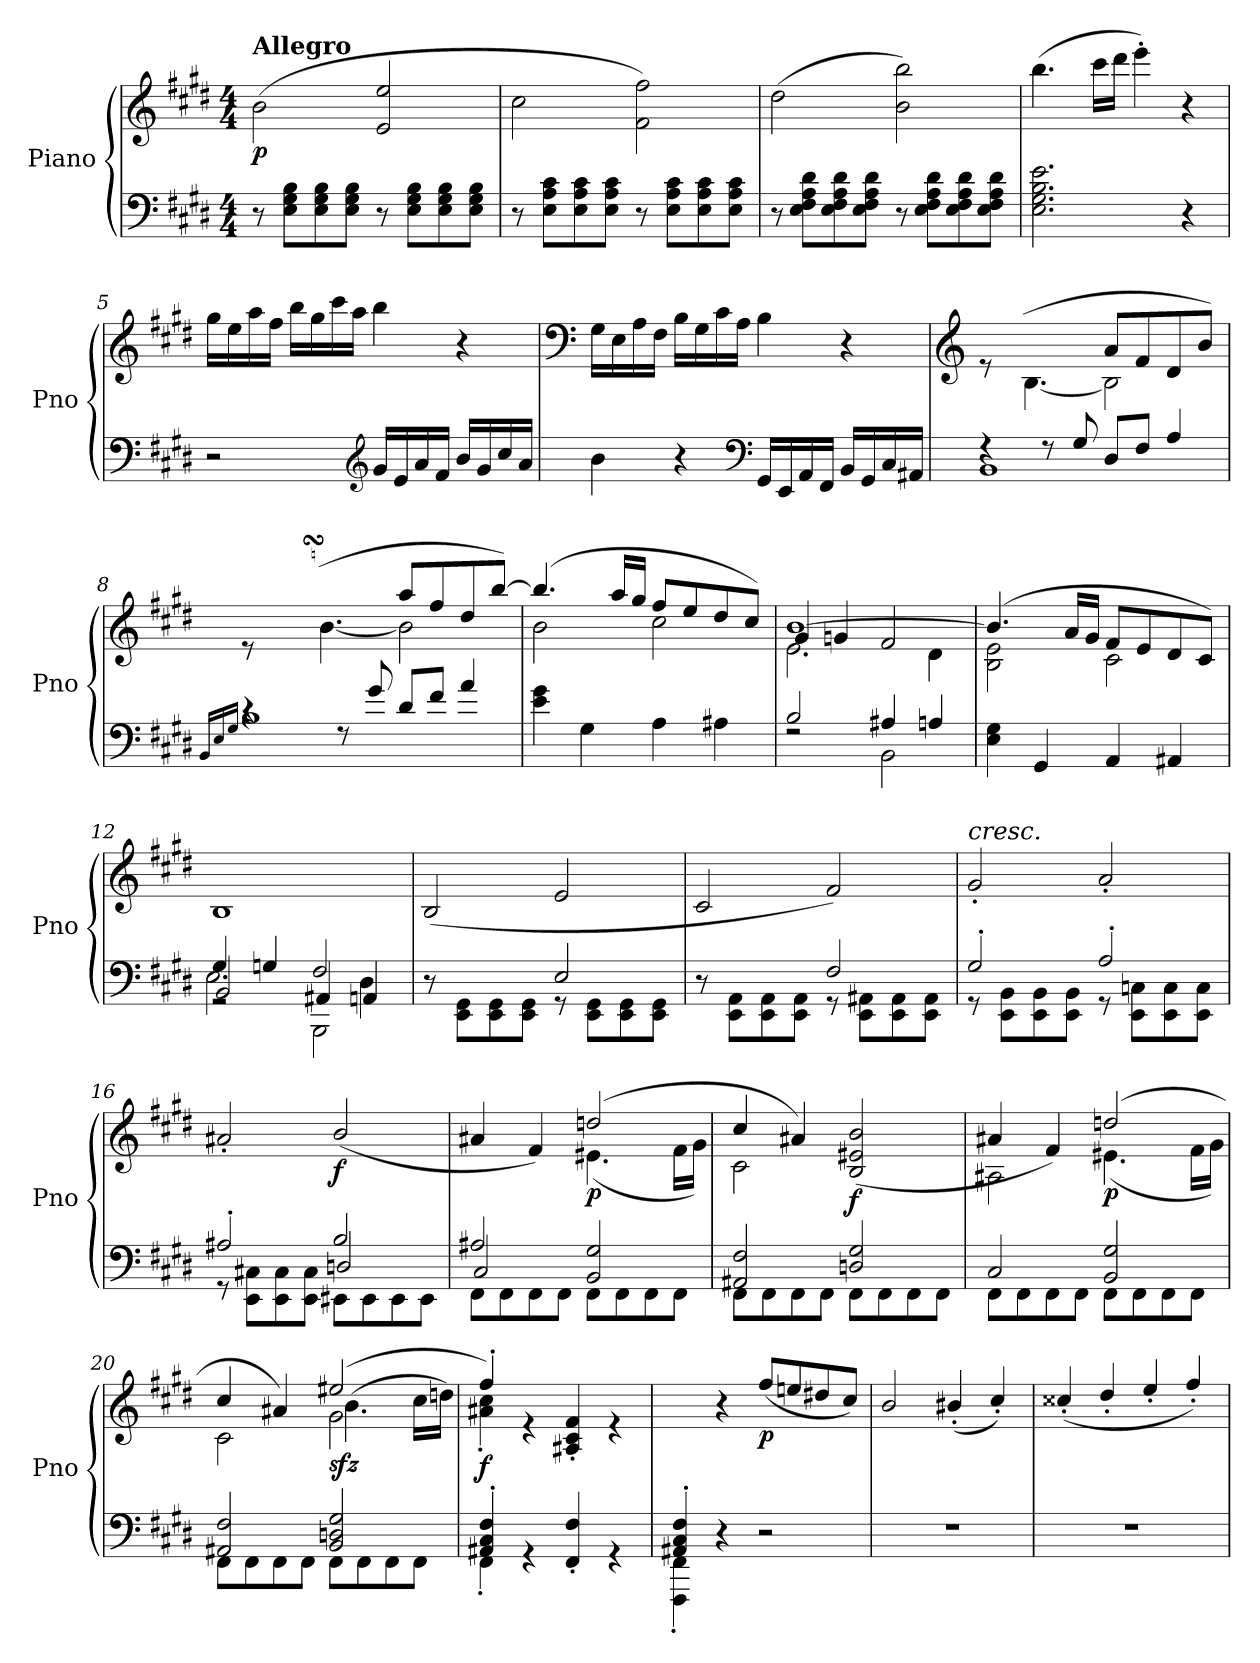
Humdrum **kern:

**kern	**kern	**dynam
*part1	*part1	*part1
*staff2	*staff1	*staff1/2
*I"Piano	*	*
*I'Pno	*	*
*clefF4	*clefG2	*
*k[f#c#g#d#]	*k[f#c#g#d#]	*
*M4/4	*M4/4	*
=1	=1	=1
!	!LO:TX:a:B:t=Allegro	!
!	!	!LO:DY:b
8r	(2b\	p
8E\ 8G#\ 8B\L	.	.
8E\ 8G#\ 8B\	.	.
8E\ 8G#\ 8B\J	.	.
8r	2e/ 2ee/	.
8E\ 8G#\ 8B\L	.	.
8E\ 8G#\ 8B\	.	.
8E\ 8G#\ 8B\J	.	.
=2	=2	=2
8r	2cc#\	.
8E\ 8A\ 8c#\L	.	.
8E\ 8A\ 8c#\	.	.
8E\ 8A\ 8c#\J	.	.
8r	2f#\ 2ff#\)	.
8E\ 8A\ 8c#\L	.	.
8E\ 8A\ 8c#\	.	.
8E\ 8A\ 8c#\J	.	.
=3	=3	=3
8r	(2dd#\	.
8E\ 8F#\ 8A\ 8d#\L	.	.
8E\ 8F#\ 8A\ 8d#\	.	.
8E\ 8F#\ 8A\ 8d#\J	.	.
8r	2b\ 2bb\)	.
8E\ 8F#\ 8A\ 8d#\L	.	.
8E\ 8F#\ 8A\ 8d#\	.	.
8E\ 8F#\ 8A\ 8d#\J	.	.
=4	=4	=4
2.E\ 2.G#\ 2.B\ 2.e\	(4.bb\	.
.	16ccc#\LL	.
.	16ddd#\JJ	.
.	4eee'\)	.
4r	4r	.
!!LO:LB:g=z
=5	=5	=5
2r	16gg#\LL	.
.	16ee\	.
.	16aa\	.
.	16ff#\JJ	.
.	16bb\LL	.
.	16gg#\	.
.	16ccc#\	.
.	16aa\JJ	.
*clefG2	*	*
16g#/LL	4bb\	.
16e/	.	.
16a/	.	.
16f#/JJ	.	.
16b/LL	4r	.
16g#/	.	.
16cc#/	.	.
16a/JJ	.	.
=6	=6	=6
*	*clefF4	*
4b\	16G#\LL	.
.	16E\	.
.	16A\	.
.	16F#\JJ	.
4r	16B\LL	.
.	16G#\	.
.	16c#\	.
.	16A\JJ	.
*clefF4	*	*
16GG#/LL	4B\	.
16EE/	.	.
16AA/	.	.
16FF#/JJ	.	.
16BB/LL	4r	.
16GG#/	.	.
16C#/	.	.
16AA#X/JJ	.	.
=7	=7	=7
*	*clefG2	*
*^	*^	*
4rF	1BB	8re	8ryy	.
.	.	(8B/Lyy	[4.B\	.
8rF	.	8g#/	.	.
8G#/	.	8e/J	.	.
8D#/L	.	8a/L	2B\]	.
8F#/J	.	8f#/	.	.
4A/	.	8d#/	.	.
.	.	8b/J)	.	.
*	*	*v	*v	*
!!LO:LB:g=z
=8	=8	=8	=8
.	16qBB/LL	.	.
.	16qE/	.	.
.	16qG#/JJ	.	.
*	*	*^	*
*	*	*	*^	*
*	*	*	*	*Xtuplet	*
4rc	1B	8re	8ryy	24cc#!yy	.
.	.	.	.	24b!yy	.
.	.	.	.	24a#X!yy	.
.	.	(>8bsSSS/Lyy	[4.b\	2..ryy	.
8rF	.	8gg#/	.	.	.
8g#/	.	8ee/J	.	.	.
8d#/L	.	8aa/L	2b\]	.	.
8f#/J	.	8ff#/	.	.	.
4a/	.	8dd#/	.	.	.
.	.	[8bb/J)	.	.	.
*v	*v	*	*	*	*
*	*	*v	*v	*
=9	=9	=9	=9
4e\ 4g#\	(4.bb/]	2b\	.
4G#\	.	.	.
.	16aa/LL	.	.
.	16gg#/JJ	.	.
4A\	8ff#/L	2cc#\	.
.	8ee/	.	.
4A#X\	8dd#/	.	.
.	8cc#/J)	.	.
=10	=10	=10	=10
*^	*	*^	*
2B/	2rF	[1b	2.e\	4g#/	.
.	.	.	.	4gn/	.
4A#X/	2BB\	.	.	2f#/	.
4An/	.	.	4d#\	.	.
*v	*v	*	*	*	*
*	*	*v	*v	*
=11	=11	=11	=11
4E\ 4G#\	(4.b/]	2B\ 2e\	.
4GG#/	.	.	.
.	16a/LL	.	.
.	16g#/JJ	.	.
4AA/	8f#/L	2c#\	.
.	8e/	.	.
4AA#X/	8d#/	.	.
.	8c#/J)	.	.
*	*v	*v	*
=12	=12	=12
*^	*	*
*	*^	*	*
*	*	*^	*	*
4G#/	2BB/	2.E\	2rGG	1B	.
4Gn/	.	.	.	.	.
2F#/	4AA#X/	.	2BBB\	.	.
.	4AAn/	4D#\	.	.	.
*	*v	*v	*v	*	*
!!LO:LB:g=z
=13	=13	=13	=13
2ryy	8r	(2B/	.
.	8EE\ 8GG#\L	.	.
.	8EE\ 8GG#\	.	.
.	8EE\ 8GG#\J	.	.
2E/	8rGG	2e/	.
.	8EE\ 8GG#\L	.	.
.	8EE\ 8GG#\	.	.
.	8EE\ 8GG#\J	.	.
=14	=14	=14	=14
2ryy	8r	2c#/	.
.	8EE\ 8AA\L	.	.
.	8EE\ 8AA\	.	.
.	8EE\ 8AA\J	.	.
2F#/	8rGG	2f#/)	.
.	8EE\ 8AA#X\L	.	.
.	8EE\ 8AA#\	.	.
.	8EE\ 8AA#\J	.	.
=15	=15	=15	=15
!	!	!LO:TX:a:i:t=cresc.	!
2G#'/	8r	2g#'/	.
.	8EE\ 8BB\L	.	.
.	8EE\ 8BB\	.	.
.	8EE\ 8BB\J	.	.
2A'/	8r	2a'/	.
.	8EE\ 8Cn\L	.	.
.	8EE\ 8C\	.	.
.	8EE\ 8C\J	.	.
=16	=16	=16	=16
*	*^	*	*
2A#X'/	8rGG	2ryy	2a#X'/	.
.	8EE\ 8C#X\L	.	.	.
.	8EE\ 8C#\	.	.	.
.	8EE\ 8C#\J	.	.	.
!	!	!	!	!LO:DY:b
2B/	8EE#X\L	2Dn/	(2b/	f
.	8EE#\	.	.	.
.	8EE#\	.	.	.
.	8EE#\J	.	.	.
!!LO:LB:g=z
=17	=17	=17	=17	=17
*	*	*	*^	*
2A#X/	2C#/	8FF#\L	4a#X/	2ryy	.
.	.	8FF#\	.	.	.
.	.	8FF#\	4f#/)	.	.
.	.	8FF#\J	.	.	.
!	!	!	!	!	!LO:DY:b
2ryy	2BB/ 2G#/	8FF#\L	(2ddn/	(4.e#X\	p
.	.	8FF#\	.	.	.
.	.	8FF#\	.	.	.
.	.	8FF#\J	.	16f#\LL	.
.	.	.	.	16g#\JJ)	.
*	*v	*v	*	*	*
=18	=18	=18	=18	=18
2AA#X/ 2F#/	8FF#\L	4cc#/	2c#\	.
.	8FF#\	.	.	.
.	8FF#\	4a#X/)	.	.
.	8FF#\J	.	.	.
!	!	!	!	!LO:DY:b
2Dn/ 2G#/	8FF#\L	(2B/ 2e#X/ 2b/	2ryy	f
.	8FF#\	.	.	.
.	8FF#\	.	.	.
.	8FF#\J	.	.	.
=19	=19	=19	=19	=19
2C#/	8FF#\L	4a#X/	2A#X\	.
.	8FF#\	.	.	.
.	8FF#\	4f#/)	.	.
.	8FF#\J	.	.	.
!	!	!	!	!LO:DY:b
2BB/ 2G#/	8FF#\L	(2ddn/	(4.e#X\	p
.	8FF#\	.	.	.
.	8FF#\	.	.	.
.	8FF#\J	.	16f#\LL	.
.	.	.	16g#\JJ)	.
=20	=20	=20	=20	=20
*	*	*	*^	*
2AA#X/ 2F#/	8FF#\L	4cc#/	2c#\	2ryy	.
.	8FF#\	.	.	.	.
.	8FF#\	4a#X/)	.	.	.
.	8FF#\J	.	.	.	.
!	!	!	!	!	!LO:DY:b
2BB/ 2Dn/ 2G#/	8FF#\L	(>2ee#X/	2g#\	(>4.b\	sfz
.	8FF#\	.	.	.	.
.	8FF#\	.	.	.	.
.	8FF#\J	.	.	16cc#\LL	.
.	.	.	.	16ddn\JJ)	.
=21	=21	=21	=21	=21	=21
!	!	!	!	!	!LO:DY:b
*	*	*	*v	*v	*
4AA#X/' 4C#/' 4F#/'	4FF#'\	4ff#'/)	4a#X\' 4cc#\'	f
4rGG	2.ryy	4re	2.ryy	.
4FF#/' 4F#/'	.	4A#X/' 4c#/' 4f#/'	.	.
4rGG	.	4re	.	.
*	*	*v	*v	*
!!LO:PB:g=z
=22	=22	=22	=22
4AA#X/' 4C#/' 4F#/'	4FFF#\' 4FF#\'	4ryy	.
2.ryy	4r	4r	.
!	!	!	!LO:DY:b
.	2r	(8ff#/L	p
.	.	8een/	.
.	.	8dd#X/	.
.	.	8cc#/J)	.
*v	*v	*	*
=23	=23	=23
1r	2b/	.
.	(4b#X'/	.
.	4cc#'/)	.
=24	=24	=24
1r	(4cc##X'/	.
.	4dd#'/	.
.	4ee'/	.
.	4ff#'/)	.
=	=	=
*-	*-	*-
